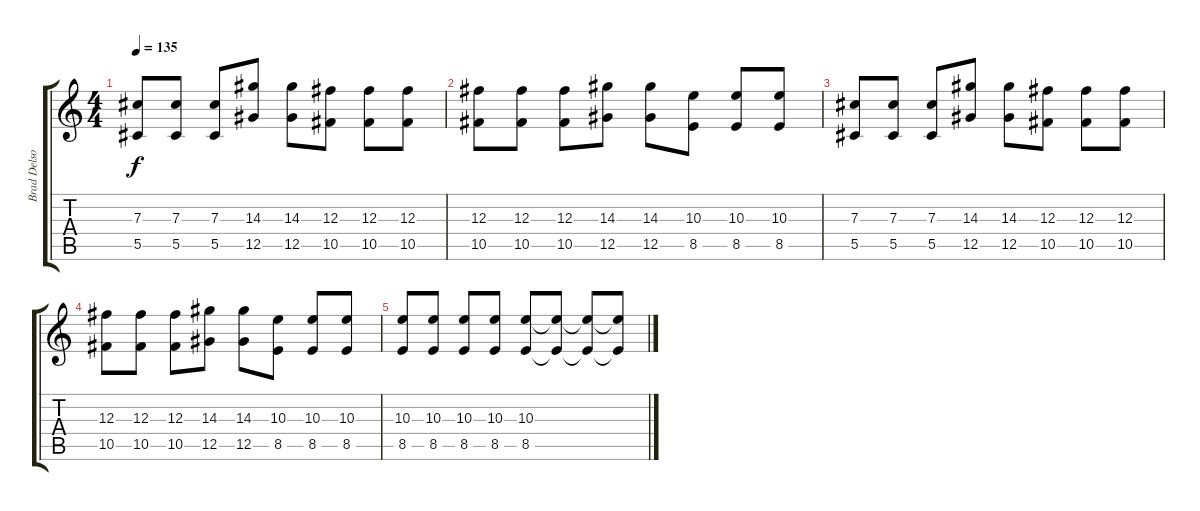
\track ("Brad Delson (Main Guitar)" "Brad Delso") {instrument distortionguitar}
\staff {score tabs}
\tuning (Eb4 Bb3 Gb3 Db3 Ab2 Db2) {hide}
\ts (4 4)
\tempo 135
\clef g2
\ks c
(7.3 5.5).8{dy f} (7.3 5.5).8 (7.3 5.5).8 (14.3 12.5).8 (14.3 12.5).8 (12.3 10.5).8 (12.3 10.5).8 (12.3 10.5).8 |
(12.3 10.5).8 (12.3 10.5).8 (12.3 10.5).8 (14.3 12.5).8 (14.3 12.5).8 (10.3 8.5).8 (10.3 8.5).8 (10.3 8.5).8 |
(7.3 5.5).8 (7.3 5.5).8 (7.3 5.5).8 (14.3 12.5).8 (14.3 12.5).8 (12.3 10.5).8 (12.3 10.5).8 (12.3 10.5).8 |
(12.3 10.5).8 (12.3 10.5).8 (12.3 10.5).8 (14.3 12.5).8 (14.3 12.5).8 (10.3 8.5).8 (10.3 8.5).8 (10.3 8.5).8 |
(10.3 8.5).8 (10.3 8.5).8 (10.3 8.5).8 (10.3 8.5).8 (10.3 8.5).8 (10.3{t} 8.5{t}).8 (10.3{t} 8.5{t}).8 (10.3{t} 8.5{t}).8
